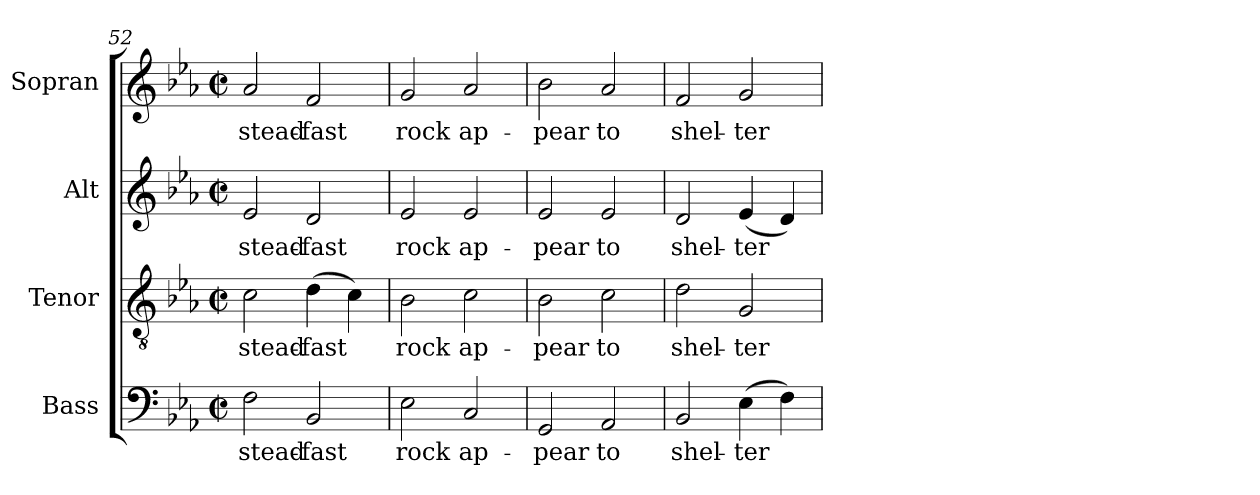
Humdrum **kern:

**kern	**text	**kern	**text	**kern	**text	**kern	**text
*part4	*part4	*part3	*part3	*part2	*part2	*part1	*part1
*staff4	*staff4	*staff3	*staff3	*staff2	*staff2	*staff1	*staff1
*I"Bass	*	*I"Tenor	*	*I"Alt	*	*I"Sopran	*
*I'B.	*	*I'T.	*	*I'A.	*	*I'S.	*
*clefF4	*	*clefGv2	*	*clefG2	*	*clefG2	*
*	*	*ITrd7c12	*	*	*	*	*
*k[b-e-a-]	*	*k[b-e-a-]	*	*k[b-e-a-]	*	*k[b-e-a-]	*
*E-:	*	*E-:	*	*E-:	*	*E-:	*
*M2/2	*	*M2/2	*	*M2/2	*	*M2/2	*
*met(c|)	*	*met(c|)	*	*met(c|)	*	*met(c|)	*
=52	=52	=52	=52	=52	=52	=52	=52
!	!LO:LY:b:color=#000000	!	!	!	!	!	!
!	!	!	!LO:LY:b:color=#000000	!	!	!	!
!	!	!	!	!	!LO:LY:b:color=#000000	!	!
!	!	!	!	!	!	!	!LO:LY:b:color=#000000
2Fi\	stead-	2Ci\	stead-	2e-i/	stead-	2a-i/	stead-
!	!LO:LY:b:color=#000000	!	!	!	!	!	!
!	!	!	!LO:LY:b:color=#000000	!	!	!	!
!	!	!	!	!	!LO:LY:b:color=#000000	!	!
!	!	!	!	!	!	!	!LO:LY:b:color=#000000
2BB-i/	-fast	(4Di\	-fast	2di/	-fast	2fi/	-fast
.	.	4Ci\)	.	.	.	.	.
!!LO:LB:g=z
=53	=53	=53	=53	=53	=53	=53	=53
!	!LO:LY:b:color=#000000	!	!	!	!	!	!
!	!	!	!LO:LY:b:color=#000000	!	!	!	!
!	!	!	!	!	!LO:LY:b:color=#000000	!	!
!	!	!	!	!	!	!	!LO:LY:b:color=#000000
2E-i\	rock	2BB-i\	rock	2e-i/	rock	2gi/	rock
!	!LO:LY:b:color=#000000	!	!	!	!	!	!
!	!	!	!LO:LY:b:color=#000000	!	!	!	!
!	!	!	!	!	!LO:LY:b:color=#000000	!	!
!	!	!	!	!	!	!	!LO:LY:b:color=#000000
2Ci/	ap-	2Ci\	ap-	2e-i/	ap-	2a-i/	ap-
=54	=54	=54	=54	=54	=54	=54	=54
!	!LO:LY:b:color=#000000	!	!	!	!	!	!
!	!	!	!LO:LY:b:color=#000000	!	!	!	!
!	!	!	!	!	!LO:LY:b:color=#000000	!	!
!	!	!	!	!	!	!	!LO:LY:b:color=#000000
2GGi/	-pear	2BB-i\	-pear	2e-i/	-pear	2b-i\	-pear
!	!LO:LY:b:color=#000000	!	!	!	!	!	!
!	!	!	!LO:LY:b:color=#000000	!	!	!	!
!	!	!	!	!	!LO:LY:b:color=#000000	!	!
!	!	!	!	!	!	!	!LO:LY:b:color=#000000
2AA-i/	to	2Ci\	to	2e-i/	to	2a-i/	to
=55	=55	=55	=55	=55	=55	=55	=55
!	!LO:LY:b:color=#000000	!	!	!	!	!	!
!	!	!	!LO:LY:b:color=#000000	!	!	!	!
!	!	!	!	!	!LO:LY:b:color=#000000	!	!
!	!	!	!	!	!	!	!LO:LY:b:color=#000000
2BB-i/	shel-	2Di\	shel-	2di/	shel-	2fi/	shel-
!	!LO:LY:b:color=#000000	!	!	!	!	!	!
!	!	!	!LO:LY:b:color=#000000	!	!	!	!
!	!	!	!	!	!LO:LY:b:color=#000000	!	!
!	!	!	!	!	!	!	!LO:LY:b:color=#000000
(4E-i\	-ter	2GGi/	-ter	(4e-i/	-ter	2gi/	-ter
4Fi\)	.	.	.	4di/)	.	.	.
=	=	=	=	=	=	=	=
*-	*-	*-	*-	*-	*-	*-	*-
